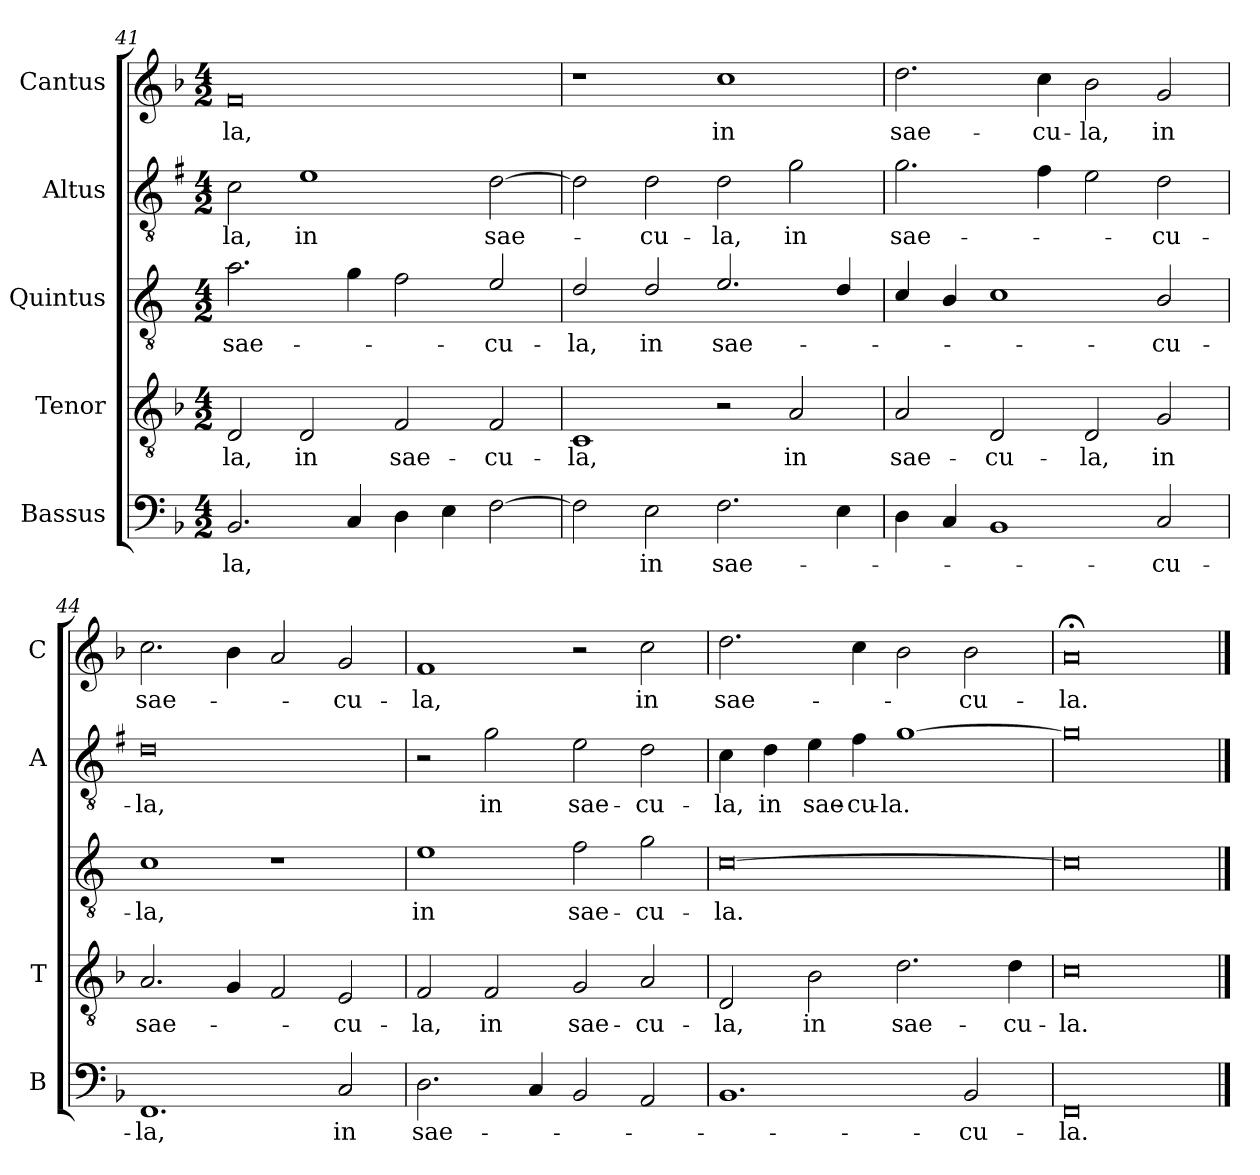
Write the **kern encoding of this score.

**kern	**text	**kern	**text	**kern	**text	**kern	**text	**kern	**text
*part5	*part5	*part4	*part4	*part3	*part3	*part2	*part2	*part1	*part1
*staff5	*staff5	*staff4	*staff4	*staff3	*staff3	*staff2	*staff2	*staff1	*staff1
*I"Bassus	*	*I"Tenor	*	*I"Quintus	*	*I"Altus	*	*I"Cantus	*
*I'B	*	*I'T	*	*	*	*I'A	*	*I'C	*
*clefF4	*	*clefGv2	*	*clefGv2	*	*clefGv2	*	*clefG2	*
*	*	*	*	*ITrd4c7	*	*ITrd1c2	*	*	*
*k[b-]	*	*k[b-]	*	*k[b-]	*	*k[b-]	*	*k[b-]	*
*F:	*	*F:	*	*F:	*	*F:	*	*F:	*
*M4/2	*	*M4/2	*	*M4/2	*	*M4/2	*	*M4/2	*
=41	=41	=41	=41	=41	=41	=41	=41	=41	=41
!	!LO:LY:b	!	!LO:LY:b	!	!LO:LY:b	!	!LO:LY:b	!	!LO:LY:b
2.BB-/	-la,	2D/	-la,	2.d\	sae-	2B-\	-la,	0f	-la,
!	!	!	!LO:LY:b	!	!	!	!LO:LY:b	!	!
.	.	2D/	in	.	.	1d	in	.	.
4C/	.	.	.	4c\	.	.	.	.	.
!	!	!	!LO:LY:b	!	!	!	!	!	!
4D\	.	2F/	sae-	2B-\	.	.	.	.	.
4E\	.	.	.	.	.	.	.	.	.
!	!	!	!LO:LY:b	!	!LO:LY:b	!	!LO:LY:b	!	!
[2F\	.	2F/	-cu-	2A/	-cu-	[2c\	sae-	.	.
!!LO:LB:g=z
=42	=42	=42	=42	=42	=42	=42	=42	=42	=42
!	!	!	!LO:LY:b	!	!LO:LY:b	!	!	!	!
2F\]	.	1C	-la,	2G/	-la,	2c\]	.	1r	.
!	!LO:LY:b	!	!	!	!LO:LY:b	!	!LO:LY:b	!	!
2E\	in	.	.	2G/	in	2c\	-cu-	.	.
!	!LO:LY:b	!	!	!	!LO:LY:b	!	!LO:LY:b	!	!LO:LY:b
2.F\	sae-	2r	.	2.A/	sae-	2c\	-la,	1cc	in
!	!	!	!LO:LY:b	!	!	!	!LO:LY:b	!	!
.	.	2A/	in	.	.	2f\	in	.	.
4E\	.	.	.	4G/	.	.	.	.	.
=43	=43	=43	=43	=43	=43	=43	=43	=43	=43
!	!	!	!LO:LY:b	!	!	!	!LO:LY:b	!	!LO:LY:b
4D\	.	2A/	sae-	4F/	.	2.f\	sae-	2.dd\	sae-
4C/	.	.	.	4E/	.	.	.	.	.
!	!	!	!LO:LY:b	!	!	!	!	!	!
1BB-	.	2D/	-cu-	1F	.	.	.	.	.
!	!	!	!	!	!	!	!	!	!LO:LY:b
.	.	.	.	.	.	4e\	.	4cc\	-cu-
!	!	!	!LO:LY:b	!	!	!	!	!	!LO:LY:b
.	.	2D/	-la,	.	.	2d\	.	2b-\	-la,
!	!LO:LY:b	!	!LO:LY:b	!	!LO:LY:b	!	!LO:LY:b	!	!LO:LY:b
2C/	-cu-	2G/	in	2E/	-cu-	2c\	-cu-	2g/	in
=44	=44	=44	=44	=44	=44	=44	=44	=44	=44
!	!LO:LY:b	!	!LO:LY:b	!	!LO:LY:b	!	!LO:LY:b	!	!LO:LY:b
1.FF	-la,	2.A/	sae-	1F	-la,	0c	-la,	2.cc\	sae-
.	.	4G/	.	.	.	.	.	4b-\	.
.	.	2F/	.	1r	.	.	.	2a/	.
!	!LO:LY:b	!	!LO:LY:b	!	!	!	!	!	!LO:LY:b
2C/	in	2E/	-cu-	.	.	.	.	2g/	-cu-
=45	=45	=45	=45	=45	=45	=45	=45	=45	=45
!	!LO:LY:b	!	!LO:LY:b	!	!LO:LY:b	!	!	!	!LO:LY:b
2.D\	sae-	2F/	-la,	1A	in	2r	.	1f	-la,
!	!	!	!LO:LY:b	!	!	!	!LO:LY:b	!	!
.	.	2F/	in	.	.	2f\	in	.	.
4C/	.	.	.	.	.	.	.	.	.
!	!	!	!LO:LY:b	!	!LO:LY:b	!	!LO:LY:b	!	!
2BB-/	.	2G/	sae-	2B-\	sae-	2d\	sae-	2r	.
!	!	!	!LO:LY:b	!	!LO:LY:b	!	!LO:LY:b	!	!LO:LY:b
2AA/	.	2A/	-cu-	2c\	-cu-	2c\	-cu-	2cc\	in
=46	=46	=46	=46	=46	=46	=46	=46	=46	=46
!	!	!	!LO:LY:b	!	!LO:LY:b	!	!LO:LY:b	!	!LO:LY:b
1.BB-	.	2D/	-la,	[0F	-la.	4B-\	-la,	2.dd\	sae-
!	!	!	!	!	!	!	!LO:LY:b	!	!
.	.	.	.	.	.	4c\	in	.	.
!	!	!	!LO:LY:b	!	!	!	!LO:LY:b	!	!
.	.	2B-\	in	.	.	4d\	sae-	.	.
!	!	!	!	!	!	!	!LO:LY:b	!	!
.	.	.	.	.	.	4e\	-cu-	4cc\	.
!	!	!	!LO:LY:b	!	!	!	!LO:LY:b	!	!
.	.	2.d\	sae-	.	.	[1f	-la.	2b-\	.
!	!LO:LY:b	!	!	!	!	!	!	!	!LO:LY:b
2BB-/	-cu-	.	.	.	.	.	.	2b-\	-cu-
!	!	!	!LO:LY:b	!	!	!	!	!	!
.	.	4d\	-cu-	.	.	.	.	.	.
=47	=47	=47	=47	=47	=47	=47	=47	=47	=47
!	!LO:LY:b	!	!LO:LY:b	!	!	!	!	!	!LO:LY:b
0FF	-la.	0c	-la.	0F]	.	0f]	.	0a;<	-la.
==	==	==	==	==	==	==	==	==	==
*-	*-	*-	*-	*-	*-	*-	*-	*-	*-
